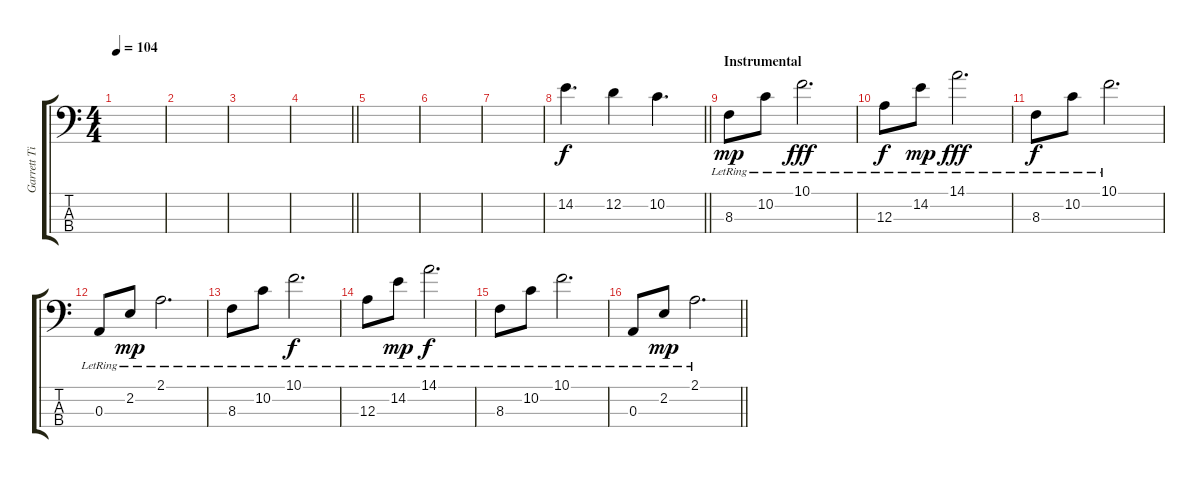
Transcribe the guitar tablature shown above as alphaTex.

\track ("Garrett Tierney - Bass" "Garrett Ti") {instrument electricbassfinger}
\staff {score tabs}
\tuning (G2 D2 A1 E1) {hide}
\ts (4 4)
\tempo 104
\clef f4
\ks c
|
|
|
\barLineRight lightlight
|
\section ("" "")
|
|
|
\barLineRight lightlight
14.2.4{d} 12.2.4 10.2.4{d} |
\section ("" "Instrumental")
8.3{lr}.8{dy mp} 10.2{lr}.8 10.1{lr}.2{d dy fff} |
12.3{lr}.8{dy f} 14.2{lr}.8{dy mp} 14.1{lr}.2{d dy fff} |
8.3{lr}.8{dy f} 10.2{lr}.8 10.1{lr}.2{d} |
0.3{lr}.8 2.2{lr}.8{dy mp} 2.1{lr}.2{d} |
8.3{lr}.8 10.2{lr}.8 10.1{lr}.2{d dy f} |
12.3{lr}.8 14.2{lr}.8{dy mp} 14.1{lr}.2{d dy f} |
8.3{lr}.8 10.2{lr}.8 10.1{lr}.2{d} |
\barLineRight lightlight
0.3{lr}.8 2.2{lr}.8{dy mp} 2.1{lr}.2{d}
